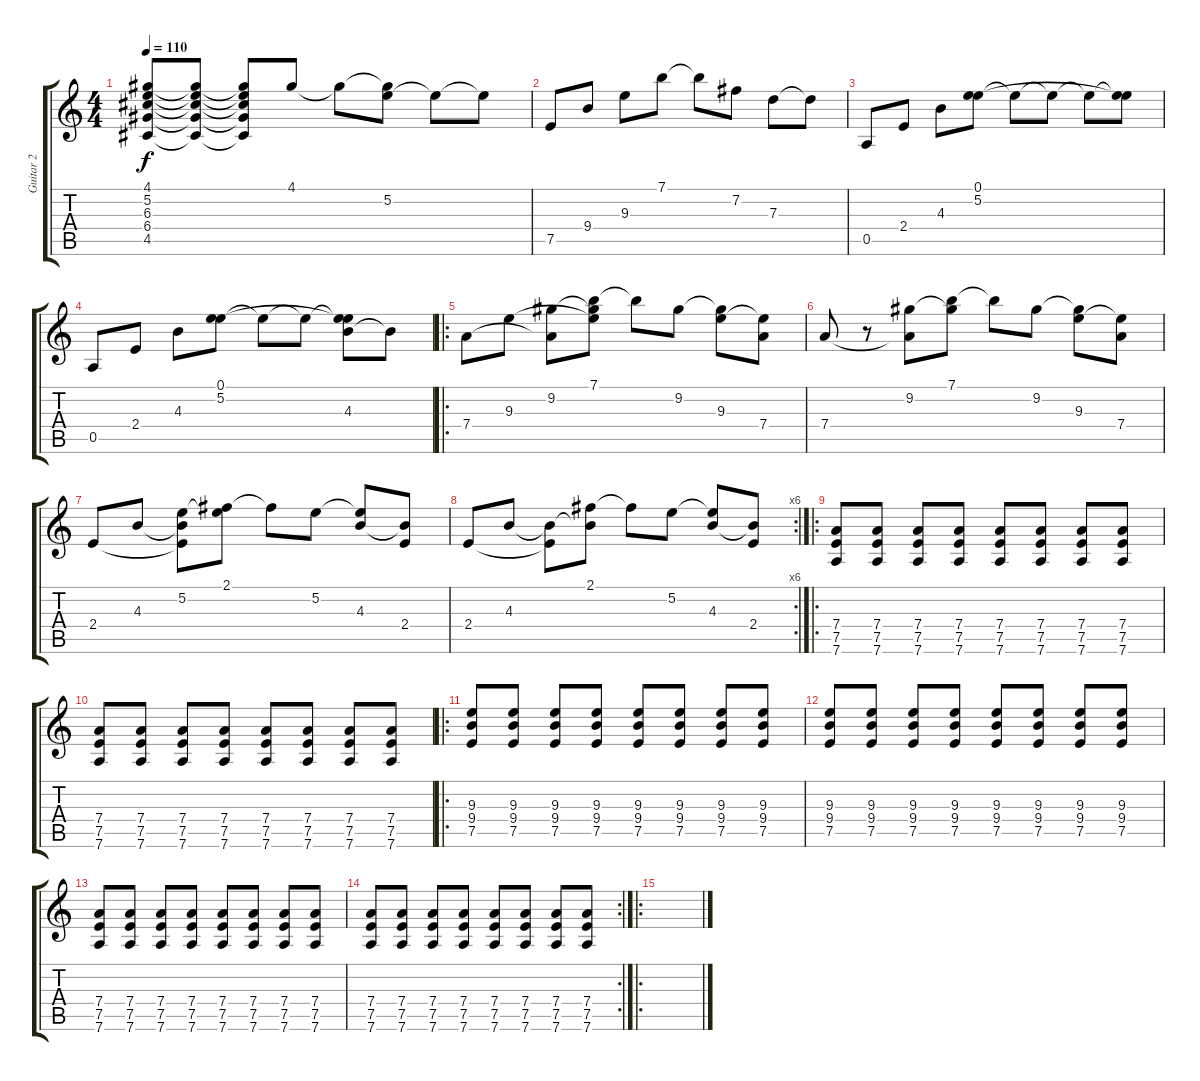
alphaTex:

\track ("Guitar 2" "Guitar 2") {instrument electricguitarjazz}
\staff {score tabs}
\tuning (E4 B3 G3 D3 A2 D2) {hide}
\ts (4 4)
\tempo 110
\clef g2
\ks c
(4.1 5.2 6.3 6.4 4.5).8{dy f} (4.1{t} 5.2{t} 6.3{t} 6.4{t} 4.5{t}).8 (4.1{t} 5.2{t} 6.3{t} 6.4{t} 4.5{t}).8 4.1.8 4.1{t}.8 (4.1{t} 5.2).8 5.2{t}.8 5.2{t}.8 |
7.5.8 9.4.8 9.3.8 7.1.8 7.1{t}.8 7.2.8 7.3.8 7.3{t}.8 |
0.5.8 2.4.8 4.3.8 (0.1 5.2).8 0.1{t}.8 0.1{t}.8 0.1{t}.8 (0.1{t} 5.2{t}).8 |
0.5.8 2.4.8 4.3.8 (0.1 5.2).8 0.1{t}.8 0.1{t}.8 (0.1{t} 5.2{t} 4.3).8 4.3{t}.8 |
\ro
7.4.8 9.3.8 (9.2 7.4{t}).8 (7.1 9.2{t} 9.3{t}).8 7.1{t}.8 9.2.8 (9.2{t} 9.3).8 (9.3{t} 7.4).8 |
7.4.8 r.8 (9.2 7.4{t}).8 (7.1 9.2{t}).8 7.1{t}.8 9.2.8 (9.2{t} 9.3).8 (9.3{t} 7.4).8 |
2.4.8 4.3.8 (5.2 4.3{t} 2.4{t}).8 (2.1 5.2{t}).8 2.1{t}.8 5.2.8 (5.2{t} 4.3).8 (4.3{t} 2.4).8 |
\rc 6
2.4.8 4.3.8 (4.3{t} 2.4{t}).8 (2.1 4.3{t}).8 2.1{t}.8 5.2.8 (5.2{t} 4.3).8 (4.3{t} 2.4).8 |
\ro
(7.4 7.5 7.6).8{instrument electricguitarmuted} (7.4 7.5 7.6).8 (7.4 7.5 7.6).8 (7.4 7.5 7.6).8 (7.4 7.5 7.6).8 (7.4 7.5 7.6).8 (7.4 7.5 7.6).8 (7.4 7.5 7.6).8 |
(7.4 7.5 7.6).8{instrument distortionguitar} (7.4 7.5 7.6).8 (7.4 7.5 7.6).8 (7.4 7.5 7.6).8 (7.4 7.5 7.6).8 (7.4 7.5 7.6).8 (7.4 7.5 7.6).8 (7.4 7.5 7.6).8 |
\ro
(9.3 9.4 7.5).8 (9.3 9.4 7.5).8 (9.3 9.4 7.5).8 (9.3 9.4 7.5).8 (9.3 9.4 7.5).8 (9.3 9.4 7.5).8 (9.3 9.4 7.5).8 (9.3 9.4 7.5).8 |
(9.3 9.4 7.5).8 (9.3 9.4 7.5).8 (9.3 9.4 7.5).8 (9.3 9.4 7.5).8 (9.3 9.4 7.5).8 (9.3 9.4 7.5).8 (9.3 9.4 7.5).8 (9.3 9.4 7.5).8 |
(7.4 7.5 7.6).8 (7.4 7.5 7.6).8 (7.4 7.5 7.6).8 (7.4 7.5 7.6).8 (7.4 7.5 7.6).8 (7.4 7.5 7.6).8 (7.4 7.5 7.6).8 (7.4 7.5 7.6).8 |
\rc 2
(7.4 7.5 7.6).8 (7.4 7.5 7.6).8 (7.4 7.5 7.6).8 (7.4 7.5 7.6).8 (7.4 7.5 7.6).8 (7.4 7.5 7.6).8 (7.4 7.5 7.6).8 (7.4 7.5 7.6).8 |
\ro
